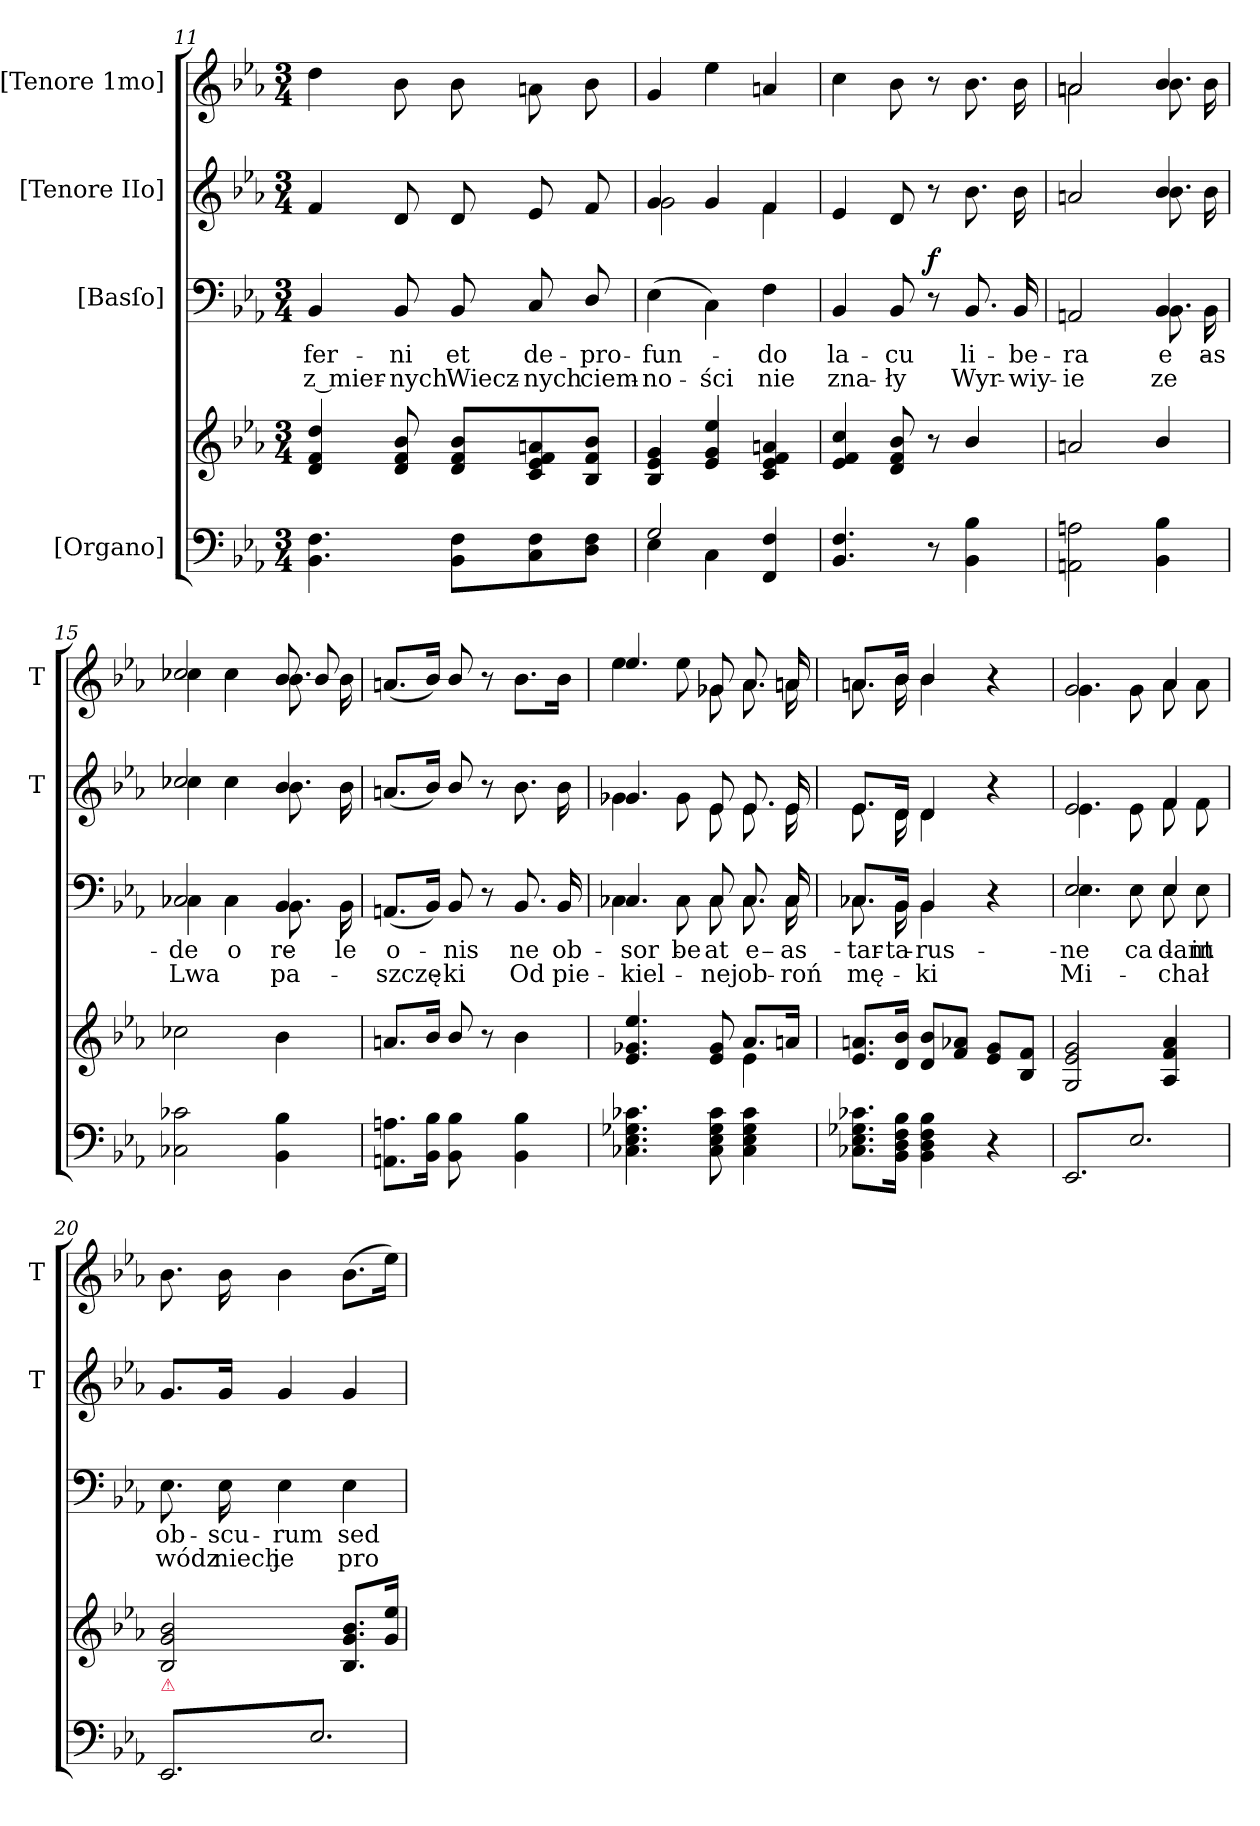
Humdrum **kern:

**kern	**kern	**kern	**text	**text	**dynam	**kern	**kern
*part4	*part4	*part3	*part3	*part3	*part3	*part2	*part1
*staff5	*staff4	*staff3	*staff3	*staff3	*staff3	*staff2	*staff1
*I"[Organo]	*	*I"[Basſo]	*	*	*	*I"[Tenore IIo]	*I"[Tenore 1mo]
*	*	*	*	*	*	*I'T	*I'T
*clefF4	*clefG2	*clefF4	*	*	*	*clefG2	*clefG2
*	*	*	*	*	*	*ITrd7c12	*ITrd7c12
*k[b-e-a-]	*k[b-e-a-]	*k[b-e-a-]	*	*	*	*k[b-e-a-]	*k[b-e-a-]
*E-:	*E-:	*E-:	*	*	*	*E-:	*E-:
*M3/4	*M3/4	*M3/4	*	*	*	*M3/4	*M3/4
=11	=11	=11	=11	=11	=11	=11	=11
4.BB-\ 4.F\	4d/ 4f/ 4dd/	4BB-/	-fer-	z mier-	.	4F/	4d\
.	8d/ 8f/ 8b-/	8BB-/	-ni	-nych	.	8D/	8B-\
8BB-\ 8F\L	8d/ 8f/ 8b-/L	8BB-/	et	Wiecz-	.	8D/	8B-\
8C\ 8F\	8c/ 8e-/ 8f/ 8an/	8C/	de-	-nych	.	8E-/	8An\
8D\ 8F\J	8B-/ 8f/ 8b-/J	8D/	-pro-	ciem-	.	8F/	8B-\
=12	=12	=12	=12	=12	=12	=12	=12
*^	*	*	*	*	*	*^	*
2G/	4E-\	4B-/ 4e-/ 4g/	(4E-\	-fun-	-no-	.	4G/	2G\	4G/
.	4C\	4e-/ 4g/ 4ee-/	4C\)	.	-ści	.	4G/	.	4e-\
4FF/ 4F/	4ryy	4c/ 4e-/ 4f/ 4an/	4F\	-do	nie	.	4F/	4F\	4An/
*v	*v	*	*	*	*	*	*v	*v	*
=13	=13	=13	=13	=13	=13	=13	=13
4.BB-/ 4.F/	4e-/ 4f/ 4cc/	4BB-/	la-	zna-	.	4E-/	4c\
.	8d/ 8f/ 8b-/	8BB-/	-cu	-ły	.	8D/	8B-\
!	!	!	!	!	!LO:DY:a	!	!
8r	8r	8r	.	.	f	8r	8r
4BB-\ 4B-\	4b-/	8.BB-/	li-	Wyr-	.	8.B-\	8.B-\
.	.	16BB-/	-be-	-wiy-	.	16B-\	16B-\
=14	=14	=14	=14	=14	=14	=14	=14
*	*	*^	*	*	*	*^	*^
2AAn\ 2An\	2an/	2AAn/	2ryy	-ra	-ie	.	2An/	2ryy	2An/	2An\
4BB-\ 4B-\	4b-/	4BB-/	8.BB-\	e-	ze	.	4B-/	8.B-\	4B-/	8.B-\
.	.	.	16BB-\	-as	.	.	.	16B-\	.	16B-\
=15	=15	=15	=15	=15	=15	=15	=15	=15	=15	=15
2C-X\ 2c-X\	2cc-X\	2C-X/	4C-X\	de	Lwa	.	2c-X/	4c-X\	2c-X/	4c-X\
.	.	.	4C-\	o-	.	.	.	4c-\	.	4c-\
4BB-\ 4B-\	4b-\	4BB-/	8.BB-\	-re	pa-	.	4B-/	8.B-\	8B-/	8.B-\
.	.	.	.	.	.	.	.	.	8B-/	.
.	.	.	16BB-\	le	.	.	.	16B-\	.	16B-\
*	*	*v	*v	*	*	*	*	*	*v	*v
*	*	*	*	*	*	*v	*v	*
=16	=16	=16	=16	=16	=16	=16	=16
8.AAn\ 8.An\L	8.an/L	(8.AAn/L	o-	-szczę-	.	(8.An/L	(8.An/L
16BB-\ 16B-\Jk	16b-/Jk	16BB-/Jk)	.	.	.	16B-/Jk)	16B-/Jk)
8BB-\ 8B-\	8b-/	8BB-/	-nis	-ki	.	8B-/	8B-/
8ryy	8r	8r	.	.	.	8r	8r
4BB-\ 4B-\	4b-\	8.BB-/	ne	Od	.	8.B-\	8.B-\L
.	.	16BB-/	ob-	pie-	.	16B-\	16B-\Jk
=17	=17	=17	=17	=17	=17	=17	=17
*	*^	*^	*	*	*	*^	*^
4.C-X\ 4.E-\ 4.G-X\ 4.c-X\	4.e-/ 4.g-X/ 4.ee-/	2ryy	4.C-X/	4C-X\	-sor-	-kiel-	.	4.G-X/	4G-X\	4.e-/	4e-\
.	.	.	.	8C-\	-be-	.	.	.	8G-\	.	8e-\
8C-\ 8E-\ 8G-\ 8c-\	8e-/ 8g-/	.	8C-/	8C-\	-at	-nej	.	8E-/	8E-\	8G-X/	8G-X\
4C-\ 4E-\ 4G-\ 4c-\	8.a-/L	4e-\	8.C-/	8.C-\	e-	ob-	.	8.E-/	8.E-\	8.A-/	8.A-\
.	16an/Jk	.	16C-/	16C-\	-as	-roń	.	16E-/	16E-\	16An/	16An\
*	*v	*v	*	*	*	*	*	*	*	*	*
=18	=18	=18	=18	=18	=18	=18	=18	=18	=18	=18
8.C-X\ 8.E-\ 8.G-X\ 8.c-X\L	8.e-/ 8.an/L	8.C-X/L	8.C-X\	tar-	mę-	.	8.E-/L	8.E-\	8.An/L	8.An\
16BB-\ 16D\ 16F\ 16B-\Jk	16d/ 16b-/Jk	16BB-/Jk	16BB-\	-ta-	.	.	16D/Jk	16D\	16B-/Jk	16B-\
4BB-\ 4D\ 4F\ 4B-\	8d/ 8b-/L	4BB-/	4BB-\	-rus	-ki	.	4D/	4D\	4B-/	4B-\
.	8f/ 8a-X/J	.	.	.	.	.	.	.	.	.
4r	8e-/ 8g/L	4r	4ryy	.	.	.	4r	4ryy	4r	4ryy
.	8B-/ 8f/J	.	.	.	.	.	.	.	.	.
=19	=19	=19	=19	=19	=19	=19	=19	=19	=19	=19
!LO:TX:a:color=crimson:t=⚠	!	!	!	!	!	!	!	!	!	!
*tremolo	*	*	*	*	*	*	*	*	*	*
8EE-/L	2G/ 2e-/ 2g/	2E-/	4.E-\	ne	Mi-	.	2E-/	4.E-\	2G/	4.G\
8E-/	.	.	.	.	.	.	.	.	.	.
8EE-/	.	.	.	.	.	.	.	.	.	.
8E-/	.	.	8E-\	ca-	.	.	.	8E-\	.	8G\
8EE-/	4A-/ 4f/ 4a-/	4E-/	8E-\	-dant	-chał	.	4F/	8F\	4A-/	8A-\
8E-/J	.	.	8E-\	in	.	.	.	8F\	.	8A-\
=20	=20	=20	=20	=20	=20	=20	=20	=20	=20	=20
!LO:TX:a:color=crimson:t=⚠	!	!	!	!	!	!	!	!	!	!
*	*	*v	*v	*	*	*	*	*	*v	*v
*	*	*	*	*	*	*v	*v	*
8EE-/L	2B-/ 2g/ 2b-/	8.E-\	ob-	wódz	.	8.G/L	8.B-\
8E-/	.	.	.	.	.	.	.
.	.	16E-\	-scu-	niech	.	16G/Jk	16B-\
8EE-/	.	4E-\	-rum	je	.	4G/	4B-\
8E-/	.	.	.	.	.	.	.
8EE-/	8.B-/ 8.g/ 8.b-/L	4E-\	sed	pro-	.	4G/	(8.B-\L
8E-/J	.	.	.	.	.	.	.
*Xtremolo	*	*	*	*	*	*	*
.	16g/ 16ee-/Jk	.	.	.	.	.	16e-\Jk)
.	.	.	.	.	.	.	.
.	.	.	.	.	.	.	.
.	.	.	.	.	.	.	.
=	=	=	=	=	=	=	=
*-	*-	*-	*-	*-	*-	*-	*-
